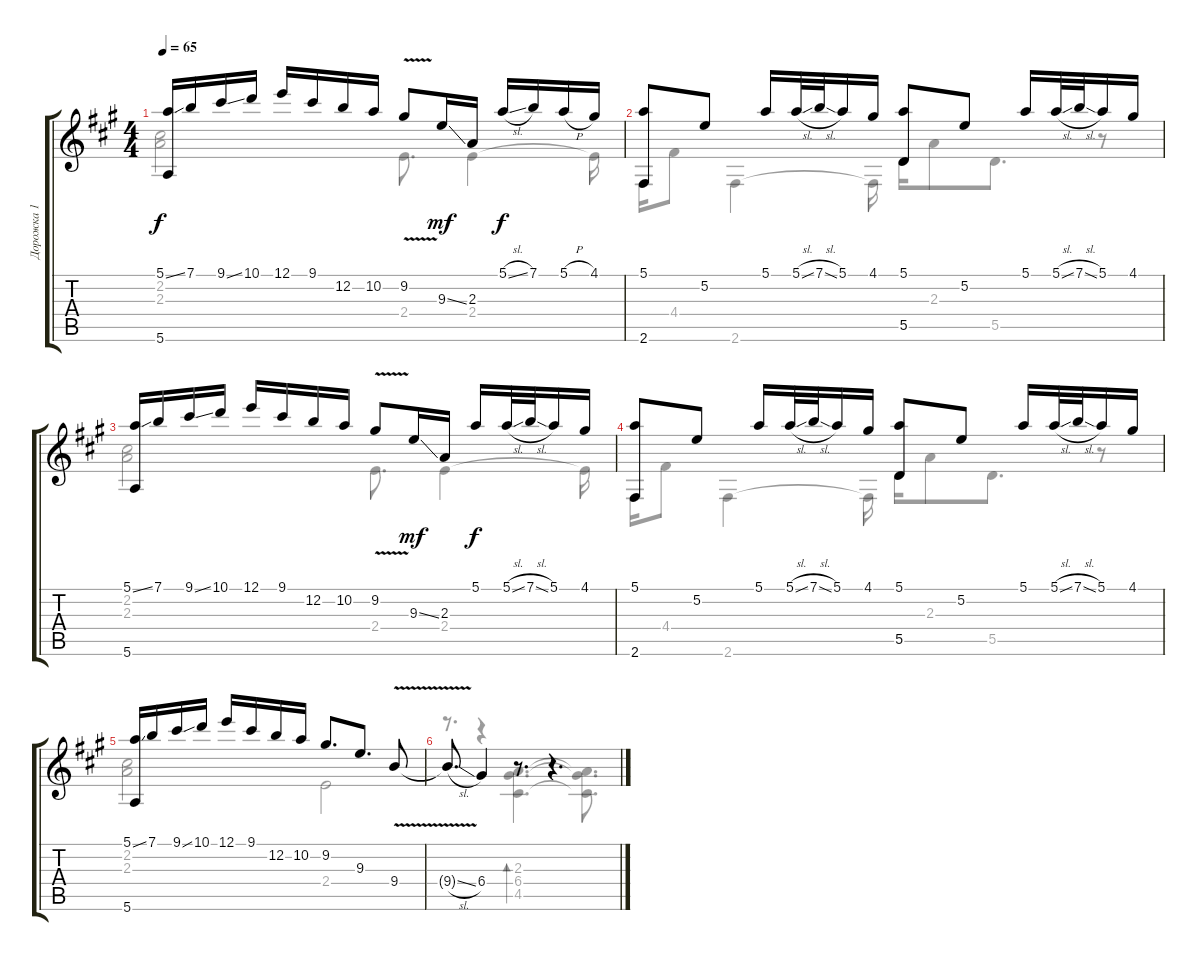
\track ("Дорожка 1" "Дорожка 1") {instrument acousticguitarsteel}
\staff {score tabs}
\tuning (E4 B3 G3 D3 A2 E2) {hide}
\voice
\ts (4 4)
\tempo 65
\clef g2
\ks a
(5.1{ss} 5.6).16{dy f} 7.1.16 9.1{ss}.16 10.1.16 12.1.16 9.1.16 12.2.16 10.2.16 9.2{v}.8 9.3{ss}.16{dy mf} 2.3.16 5.1{sl}.16{dy f} 7.1.16 5.1{h}.16 4.1.16 |
(5.1 2.6).8 5.2.8 5.1.16 5.1{sl}.32 7.1{sl}.32 5.1.16 4.1.16 (5.1 5.5).8 5.2.8 5.1.16 5.1{sl}.32 7.1{sl}.32 5.1.16 4.1.16 |
(5.1{ss} 5.6).16 7.1.16 9.1{ss}.16 10.1.16 12.1.16 9.1.16 12.2.16 10.2.16 9.2{v}.8 9.3{ss}.16{dy mf} 2.3.16 5.1.16{dy f} 5.1{sl}.32 7.1{sl}.32 5.1.16 4.1.16 |
(5.1 2.6).8 5.2.8 5.1.16 5.1{sl}.32 7.1{sl}.32 5.1.16 4.1.16 (5.1 5.5).8 5.2.8 5.1.16 5.1{sl}.32 7.1{sl}.32 5.1.16 4.1.16 |
(5.1{ss} 5.6).16 7.1.16 9.1{ss}.16 10.1.16 12.1.16 9.1.16 12.2.16 10.2.16 9.2.8{d} 9.3.8{d} 9.4{v}.8 |
9.4{sl t}.8{d} 6.4.4 r.8{d} r.4{d}
\voice
\clef g2
\ottava regular
\simile none
\ks a
(2.2 2.3).2{dy f} 2.4.8{d} 2.4.4 2.4{t}.16 |
2.6.16 4.4.8 2.6.4 2.6{t}.16 5.5.16 2.3.8 5.5.8{d} r.8 |
(2.2 2.3).2 2.4.8{d} 2.4.4 2.4{t}.16 |
2.6.16 4.4.8 2.6.4 2.6{t}.16 5.5.16 2.3.8 5.5.8{d} r.8 |
(2.2 2.3).2 2.4.2 |
r.8{d} r.4 (2.3 6.4 4.5).4{d bd 480} (2.3{t} 6.4{t} 4.5{t}).8{d}
